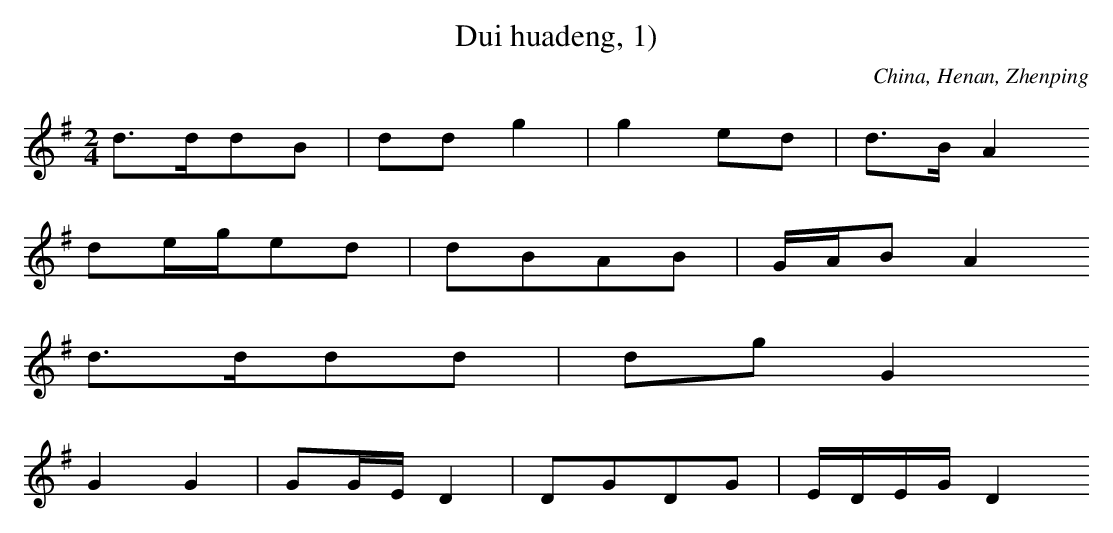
X:1
T: Dui huadeng, 1)
O: China, Henan, Zhenping
M: 2/4
L: 1/16
K: G
d3dd2B2 | d2d2g4 | g4e2d2 | d3BA4
d2ege2d2 | d2B2A2B2 | GAB2A4
d3dd2d2 | d2g2G4
G4G4 | G2GED4 | D2G2D2G2 | EDEGD4
